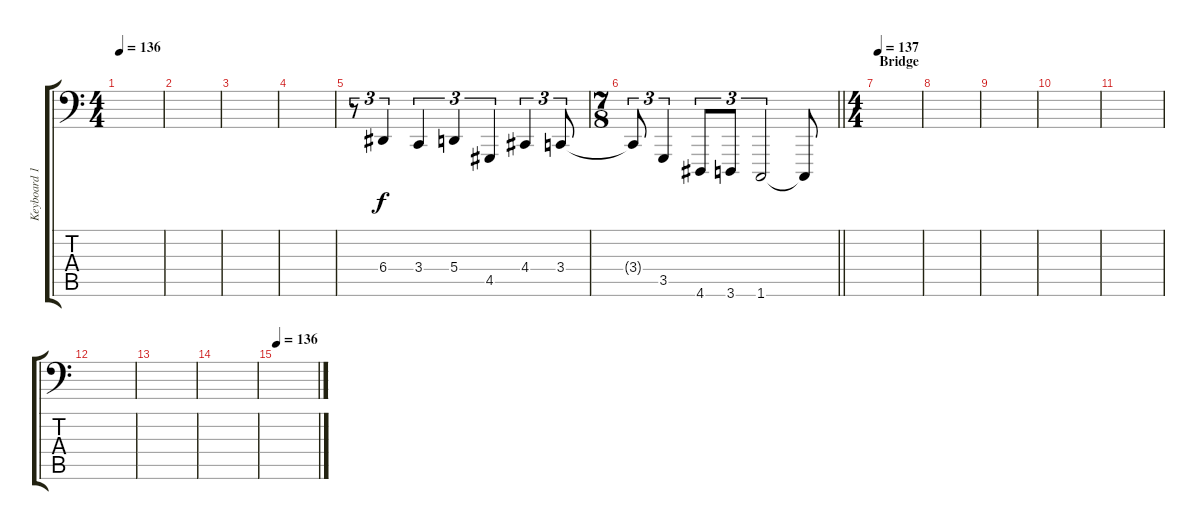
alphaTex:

\track ("Keyboard 1 LH" "Keyboard 1") {instrument brightacousticpiano}
\staff {score tabs}
\tuning (C3 G2 D2 A1 E1 B0) {hide}
\ts (4 4)
\tempo 136
\clef f4
\ks c
|
|
|
|
r.8{tu (3 2)} 6.4.4{tu (3 2)} 3.4.4{tu (3 2)} 5.4.4{tu (3 2)} 4.5.4{tu (3 2)} 4.4.4{tu (3 2)} 3.4.8{tu (3 2)} |
\ts (7 8)
\barLineRight lightlight
3.4{t}.8{tu (3 2)} 3.5.4{tu (3 2)} 4.6.8{tu (3 2)} 3.6.8{tu (3 2)} 1.6.2{tu (3 2)} 1.6{t}.8 |
\ts (4 4)
\section ("" "Bridge")
\tempo 137
|
|
|
|
|
|
|
|
\tempo 136
